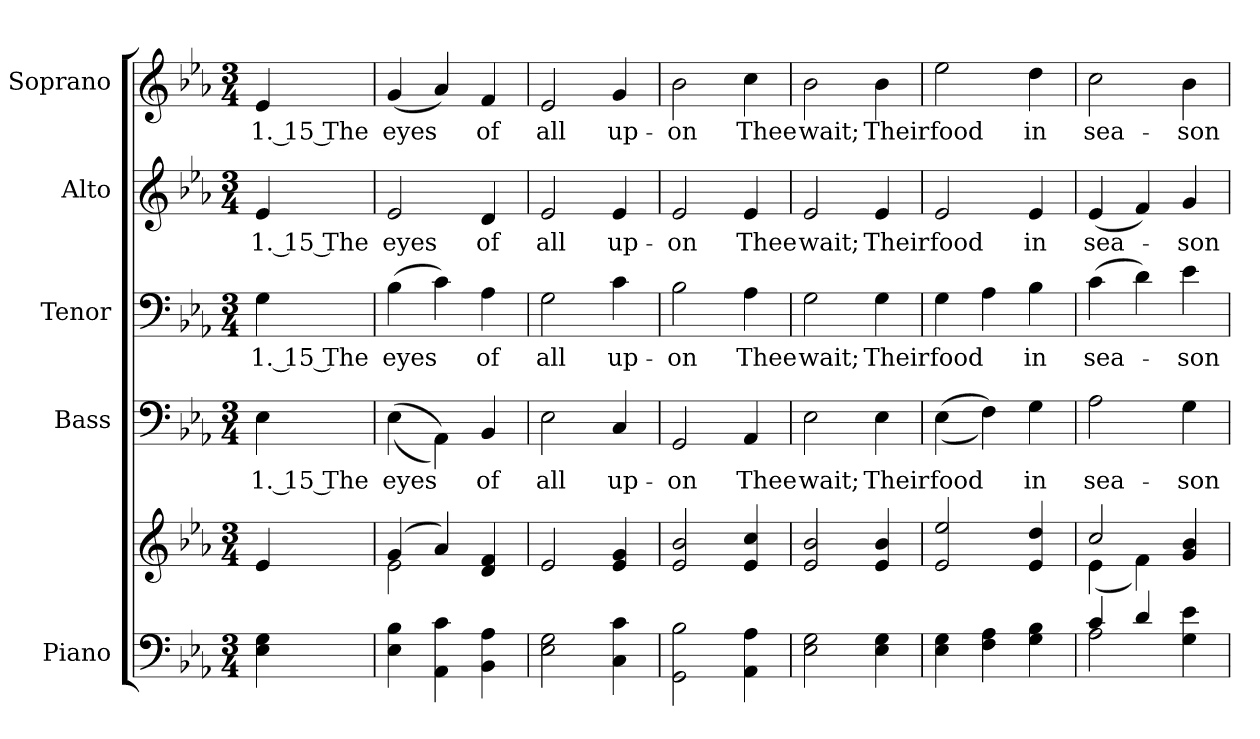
**kern	**kern	**kern	**text	**kern	**text	**kern	**text	**kern	**text
*part5	*part5	*part4	*part4	*part3	*part3	*part2	*part2	*part1	*part1
*staff6	*staff5	*staff4	*staff4	*staff3	*staff3	*staff2	*staff2	*staff1	*staff1
*I"Piano	*	*I"Bass	*	*I"Tenor	*	*I"Alto	*	*I"Soprano	*
*I'Pno.	*	*I'B.	*	*I'T.	*	*I'A.	*	*I'S.	*
!!LO:PB:g=z
*clefF4	*clefG2	*clefF4	*	*clefF4	*	*clefG2	*	*clefG2	*
*k[b-e-a-]	*k[b-e-a-]	*k[b-e-a-]	*	*k[b-e-a-]	*	*k[b-e-a-]	*	*k[b-e-a-]	*
*c:	*c:	*c:	*	*c:	*	*c:	*	*c:	*
*M3/4	*M3/4	*M3/4	*	*M3/4	*	*M3/4	*	*M3/4	*
*MM135	*MM135	*MM135	*	*MM135	*	*MM135	*	*MM135	*
=1	=1	=1	=1	=1	=1	=1	=1	=1	=1
!	!	!	!LO:LY:b:color=#000000	!	!	!	!	!	!
!	!	!	!	!	!LO:LY:b:color=#000000	!	!	!	!
!	!	!	!	!	!	!	!LO:LY:b:color=#000000	!	!
!	!	!	!	!	!	!	!	!	!LO:LY:b:color=#000000
4E-i\ 4Gi	4e-i/	4E-i\	1. 15 The	4Gi\	1. 15 The	4e-i/	1. 15 The	4e-i/	1. 15 The
=2	=2	=2	=2	=2	=2	=2	=2	=2	=2
*	*^	*	*	*	*	*	*	*	*
!	!	!	!	!LO:LY:b:color=#000000	!	!	!	!	!	!
!	!	!	!	!	!	!LO:LY:b:color=#000000	!	!	!	!
!	!	!	!	!	!	!	!	!LO:LY:b:color=#000000	!	!
*	*	*	*	*	*	*	*^	*	*	*
!	!	!	!	!	!	!	!	!	!	!	!LO:LY:b:color=#000000
4E-i\ 4B-i	(4gi/	2e-i\	((4E-i\	eyes	(4B-i\	eyes	2e-i/	2ryy	eyes	(4gi/	eyes
4AA-i\ 4ci	4a-i/)	.	4AA-i\))	.	4ci\)	.	.	.	.	4a-i/)	.
!	!	!	!	!LO:LY:b:color=#000000	!	!	!	!	!	!	!
!	!	!	!	!	!	!LO:LY:b:color=#000000	!	!	!	!	!
!	!	!	!	!	!	!	!	!	!LO:LY:b:color=#000000	!	!
!	!	!	!	!	!	!	!	!	!	!	!LO:LY:b:color=#000000
4BB-i\ 4A-i	4di/ 4fi	4ryy	4BB-i/	of	4A-i\	of	4di/	4ryy	of	4fi/	of
*	*v	*v	*	*	*	*	*v	*v	*	*	*
=3	=3	=3	=3	=3	=3	=3	=3	=3	=3
*	*^	*	*	*	*	*^	*	*	*
!	!	!	!	!LO:LY:b:color=#000000	!	!	!	!	!	!	!
*	*v	*v	*	*	*	*	*v	*v	*	*	*
*	*^	*	*	*	*	*^	*	*	*
!	!	!	!	!	!	!LO:LY:b:color=#000000	!	!	!	!	!
*	*v	*v	*	*	*	*	*v	*v	*	*	*
*	*^	*	*	*	*	*^	*	*	*
!	!	!	!	!	!	!	!	!	!LO:LY:b:color=#000000	!	!
*	*v	*v	*	*	*	*	*v	*v	*	*	*
*	*^	*	*	*	*	*^	*	*	*
!	!	!	!	!	!	!	!	!	!	!	!LO:LY:b:color=#000000
*	*v	*v	*	*	*	*	*v	*v	*	*	*
2E-i\ 2Gi	2e-i/	2E-i\	all	2Gi\	all	2e-i/	all	2e-i/	all
!	!	!	!LO:LY:b:color=#000000	!	!	!	!	!	!
!	!	!	!	!	!LO:LY:b:color=#000000	!	!	!	!
!	!	!	!	!	!	!	!LO:LY:b:color=#000000	!	!
!	!	!	!	!	!	!	!	!	!LO:LY:b:color=#000000
4Ci\ 4ci	4e-i/ 4gi	4Ci/	up-	4ci\	up-	4e-i/	up-	4gi/	up-
!!LO:PB:g=z
=4	=4	=4	=4	=4	=4	=4	=4	=4	=4
!	!	!	!LO:LY:b:color=#000000	!	!	!	!	!	!
!	!	!	!	!	!LO:LY:b:color=#000000	!	!	!	!
!	!	!	!	!	!	!	!LO:LY:b:color=#000000	!	!
!	!	!	!	!	!	!	!	!	!LO:LY:b:color=#000000
2GGi\ 2B-i	2e-i/ 2b-i	2GGi/	-on	2B-i\	-on	2e-i/	-on	2b-i\	-on
!	!	!	!LO:LY:b:color=#000000	!	!	!	!	!	!
!	!	!	!	!	!LO:LY:b:color=#000000	!	!	!	!
!	!	!	!	!	!	!	!LO:LY:b:color=#000000	!	!
!	!	!	!	!	!	!	!	!	!LO:LY:b:color=#000000
4AA-i\ 4A-i	4e-i/ 4cci	4AA-i/	Thee	4A-i\	Thee	4e-i/	Thee	4cci\	Thee
=5	=5	=5	=5	=5	=5	=5	=5	=5	=5
!	!	!	!LO:LY:b:color=#000000	!	!	!	!	!	!
!	!	!	!	!	!LO:LY:b:color=#000000	!	!	!	!
!	!	!	!	!	!	!	!LO:LY:b:color=#000000	!	!
!	!	!	!	!	!	!	!	!	!LO:LY:b:color=#000000
2E-i\ 2Gi	2e-i/ 2b-i	2E-i\	wait;	2Gi\	wait;	2e-i/	wait;	2b-i\	wait;
!	!	!	!LO:LY:b:color=#000000	!	!	!	!	!	!
!	!	!	!	!	!LO:LY:b:color=#000000	!	!	!	!
!	!	!	!	!	!	!	!LO:LY:b:color=#000000	!	!
!	!	!	!	!	!	!	!	!	!LO:LY:b:color=#000000
4E-i\ 4Gi	4e-i/ 4b-i	4E-i\	Their	4Gi\	Their	4e-i/	Their	4b-i\	Their
=6	=6	=6	=6	=6	=6	=6	=6	=6	=6
!	!	!	!LO:LY:b:color=#000000	!	!	!	!	!	!
!	!	!	!	!	!LO:LY:b:color=#000000	!	!	!	!
!	!	!	!	!	!	!	!LO:LY:b:color=#000000	!	!
!	!	!	!	!	!	!	!	!	!LO:LY:b:color=#000000
4E-i\ 4Gi	2e-i/ 2ee-i	((4E-i\	food	4Gi\	food	2e-i/	food	2ee-i\	food
4Fi\ 4A-i	.	4Fi\))	.	4A-i\	.	.	.	.	.
!	!	!	!LO:LY:b:color=#000000	!	!	!	!	!	!
!	!	!	!	!	!LO:LY:b:color=#000000	!	!	!	!
!	!	!	!	!	!	!	!LO:LY:b:color=#000000	!	!
!	!	!	!	!	!	!	!	!	!LO:LY:b:color=#000000
4Gi\ 4B-i	4e-i/ 4ddi	4Gi\	in	4B-i\	in	4e-i/	in	4ddi\	in
!!LO:PB:g=z
=7	=7	=7	=7	=7	=7	=7	=7	=7	=7
*^	*^	*	*	*	*	*	*	*	*
!	!	!	!	!	!LO:LY:b:color=#000000	!	!	!	!	!	!
!	!	!	!	!	!	!	!LO:LY:b:color=#000000	!	!	!	!
!	!	!	!	!	!	!	!	!	!LO:LY:b:color=#000000	!	!
*	*	*	*	*	*	*	*	*^	*	*	*
!	!	!	!	!	!	!	!	!	!	!	!	!LO:LY:b:color=#000000
4ci/	2A-i\	2cci/	(4e-i\	2A-i\	sea-	(4ci\	sea-	(4e-i/	2ryy	sea-	2cci\	sea-
4di/	.	.	4fi\)	.	.	4di\)	.	4fi/)	.	.	.	.
!	!	!	!	!	!LO:LY:b:color=#000000	!	!	!	!	!	!	!
!	!	!	!	!	!	!	!LO:LY:b:color=#000000	!	!	!	!	!
!	!	!	!	!	!	!	!	!	!	!LO:LY:b:color=#000000	!	!
!	!	!	!	!	!	!	!	!	!	!	!	!LO:LY:b:color=#000000
4Gi\ 4e-i	4ryy	4gi/ 4b-i	4ryy	4Gi\	-son	4e-i\	-son	4gi/	4ryy	-son	4b-i\	-son
*v	*v	*	*	*	*	*	*	*v	*v	*	*	*
*	*v	*v	*	*	*	*	*	*	*	*
=	=	=	=	=	=	=	=	=	=
*-	*-	*-	*-	*-	*-	*-	*-	*-	*-
